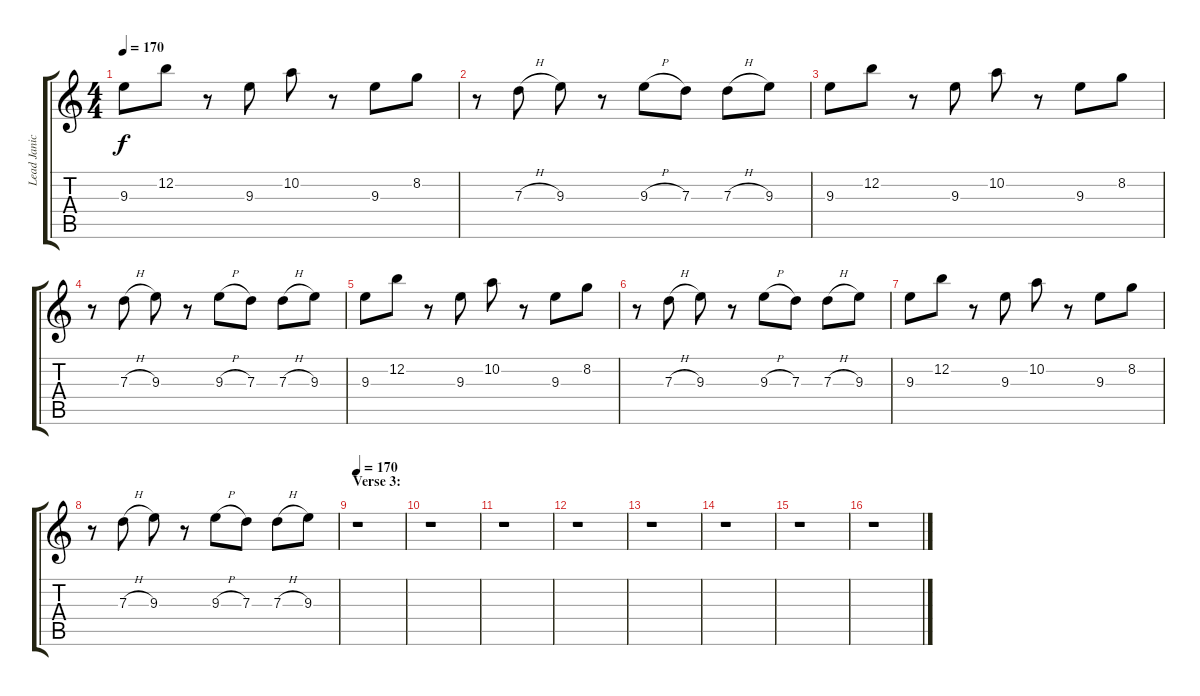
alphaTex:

\track ("Lead Janick Gers" "Lead Janic") {instrument overdrivenguitar}
\staff {score tabs}
\tuning (E4 B3 G3 D3 A2 E2) {hide}
\ts (4 4)
\tempo 170
\clef g2
\ks c
9.3.8{dy f} 12.2.8 r.8 9.3.8 10.2.8 r.8 9.3.8 8.2.8 |
r.8 7.3{h}.8 9.3.8 r.8 9.3{h}.8 7.3.8 7.3{h}.8 9.3.8 |
9.3.8 12.2.8 r.8 9.3.8 10.2.8 r.8 9.3.8 8.2.8 |
r.8 7.3{h}.8 9.3.8 r.8 9.3{h}.8 7.3.8 7.3{h}.8 9.3.8 |
9.3.8 12.2.8 r.8 9.3.8 10.2.8 r.8 9.3.8 8.2.8 |
r.8 7.3{h}.8 9.3.8 r.8 9.3{h}.8 7.3.8 7.3{h}.8 9.3.8 |
9.3.8 12.2.8 r.8 9.3.8 10.2.8 r.8 9.3.8 8.2.8 |
r.8 7.3{h}.8 9.3.8 r.8 9.3{h}.8 7.3.8 7.3{h}.8 9.3.8 |
\section ("" "Verse 3:")
\tempo 170
r.1 |
r.1 |
r.1 |
r.1 |
r.1 |
r.1 |
r.1 |
r.1
